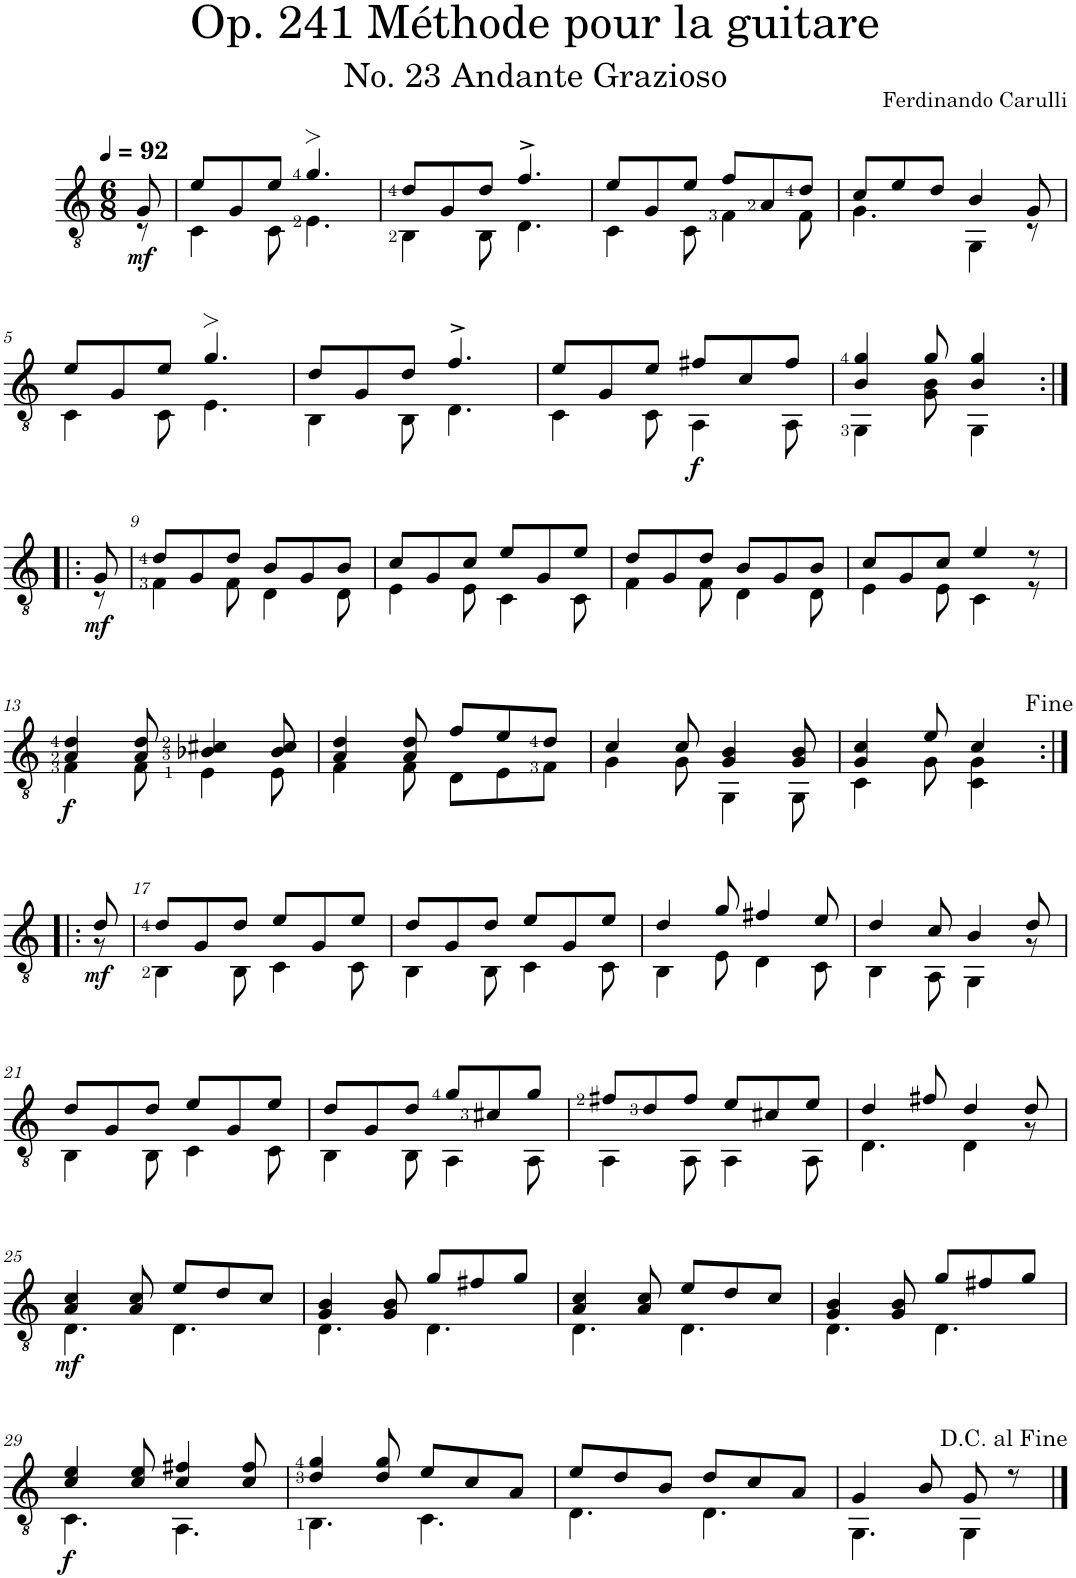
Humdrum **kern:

**kern	**dynam
*part1	*part1
*staff1	*staff1
*I"Classical Guitar	*
*clefGv2	*
*k[]	*
*C:	*
*M6/8	*
*MM92	*
=	=
*^	*
!	!	!LO:DY:b
8G/	8r	mf
=1	=1	=1
8e/L	4C\	.
8G/	.	.
8e/J	8C\	.
4.g/	4.E>\	.
=2	=2	=2
8d/L	4BB\	.
8G/	.	.
8d/J	8BB\	.
4.f^/	4.D\	.
=3	=3	=3
8e/L	4C\	.
8G/	.	.
8e/J	8C\	.
8f/L	4F\	.
8A/	.	.
8d/J	8F\	.
=4	=4	=4
8c/L	4.G\	.
8e/	.	.
8d/J	.	.
4B/	4GG\	.
8G/	8r	.
!!LO:LB:g=z	!!
=5	=5	=5
8e/L	4C\	.
8G/	.	.
8e/J	8C\	.
4.g/	4.E>\	.
=6	=6	=6
8d/L	4BB\	.
8G/	.	.
8d/J	8BB\	.
4.f^/	4.D\	.
=7	=7	=7
8e/L	4C\	.
8G/	.	.
8e/J	8C\	.
!	!	!LO:DY:b
8f#X/L	4AA\	f
8c/	.	.
8f#/J	8AA\	.
=8	=8	=8
4B/ 4g/	4GG\	.
8g/	8G\ 8B\	.
4B/ 4g/	4GG\	.
!!LO:LB:g=z	!!
=8X1:|!|:	=8X1:|!|:	=8X1:|!|:
!	!	!LO:DY:b
8G/	8r	mf
=9	=9	=9
8d/L	4F\	.
8G/	.	.
8d/J	8F\	.
8B/L	4D\	.
8G/	.	.
8B/J	8D\	.
=10	=10	=10
8c/L	4E\	.
8G/	.	.
8c/J	8E\	.
8e/L	4C\	.
8G/	.	.
8e/J	8C\	.
=11	=11	=11
8d/L	4F\	.
8G/	.	.
8d/J	8F\	.
8B/L	4D\	.
8G/	.	.
8B/J	8D\	.
=12	=12	=12
8c/L	4E\	.
8G/	.	.
8c/J	8E\	.
4e/	4C\	.
8r	8r	.
!!LO:LB:g=z	!!
=13	=13	=13
!	!	!LO:DY:b
4A/ 4d/	4F\	f
8A/ 8d/	8F\	.
4B-X/ 4c#X/	4E\	.
8B-/ 8c#/	8E\	.
=14	=14	=14
4A/ 4d/	4F\	.
8A/ 8d/	8F\	.
8f/L	8D\L	.
8e/	8E\	.
8d/J	8F\J	.
=15	=15	=15
4c/	4G\	.
8c/	8G\	.
4G/ 4B/	4GG\	.
8G/ 8B/	8GG\	.
=16	=16	=16
4G/ 4c/	4C\	.
8e/	8G\	.
4c/	4C\ 4G\	.
!!LO:LB:g=z	!!
=16X2:|!|:	=16X2:|!|:	=16X2:|!|:
!	!	!LO:DY:b
8d/	8r	mf
=17	=17	=17
8d/L	4BB\	.
8G/	.	.
8d/J	8BB\	.
8e/L	4C\	.
8G/	.	.
8e/J	8C\	.
=18	=18	=18
8d/L	4BB\	.
8G/	.	.
8d/J	8BB\	.
8e/L	4C\	.
8G/	.	.
8e/J	8C\	.
=19	=19	=19
4d/	4BB\	.
8g/	8E\	.
4f#X/	4D\	.
8e/	8C\	.
=20	=20	=20
4d/	4BB\	.
8c/	8AA\	.
4B/	4GG\	.
8d/	8r	.
!!LO:LB:g=z	!!
=21	=21	=21
8d/L	4BB\	.
8G/	.	.
8d/J	8BB\	.
8e/L	4C\	.
8G/	.	.
8e/J	8C\	.
=22	=22	=22
8d/L	4BB\	.
8G/	.	.
8d/J	8BB\	.
8g/L	4AA\	.
8c#X/	.	.
8g/J	8AA\	.
=23	=23	=23
8f#X/L	4AA\	.
8d/	.	.
8f#/J	8AA\	.
8e/L	4AA\	.
8c#X/	.	.
8e/J	8AA\	.
=24	=24	=24
4d/	4.D\	.
8f#X/	.	.
4d/	4D\	.
8d/	8r	.
!!LO:LB:g=z	!!
=25	=25	=25
!	!	!LO:DY:b
4A/ 4c/	4.D\	mf
8A/ 8c/	.	.
8e/L	4.D\	.
8d/	.	.
8c/J	.	.
=26	=26	=26
4G/ 4B/	4.D\	.
8G/ 8B/	.	.
8g/L	4.D\	.
8f#X/	.	.
8g/J	.	.
=27	=27	=27
4A/ 4c/	4.D\	.
8A/ 8c/	.	.
8e/L	4.D\	.
8d/	.	.
8c/J	.	.
=28	=28	=28
4G/ 4B/	4.D\	.
8G/ 8B/	.	.
8g/L	4.D\	.
8f#X/	.	.
8g/J	.	.
!!LO:LB:g=z	!!
=29	=29	=29
!	!	!LO:DY:b
4c/ 4e/	4.C\	f
8c/ 8e/	.	.
4c/ 4f#X/	4.AA\	.
8c/ 8f#/	.	.
=30	=30	=30
4d/ 4g/	4.BB\	.
8d/ 8g/	.	.
8e/L	4.C\	.
8c/	.	.
8A/J	.	.
=31	=31	=31
8e/L	4.D\	.
8d/	.	.
8B/J	.	.
8d/L	4.D\	.
8c/	.	.
8A/J	.	.
=32	=32	=32
4G/	4.GG\	.
8B/	.	.
8G/	4GG\	.
8r	.	.
*v	*v	*
==	==
*-	*-
